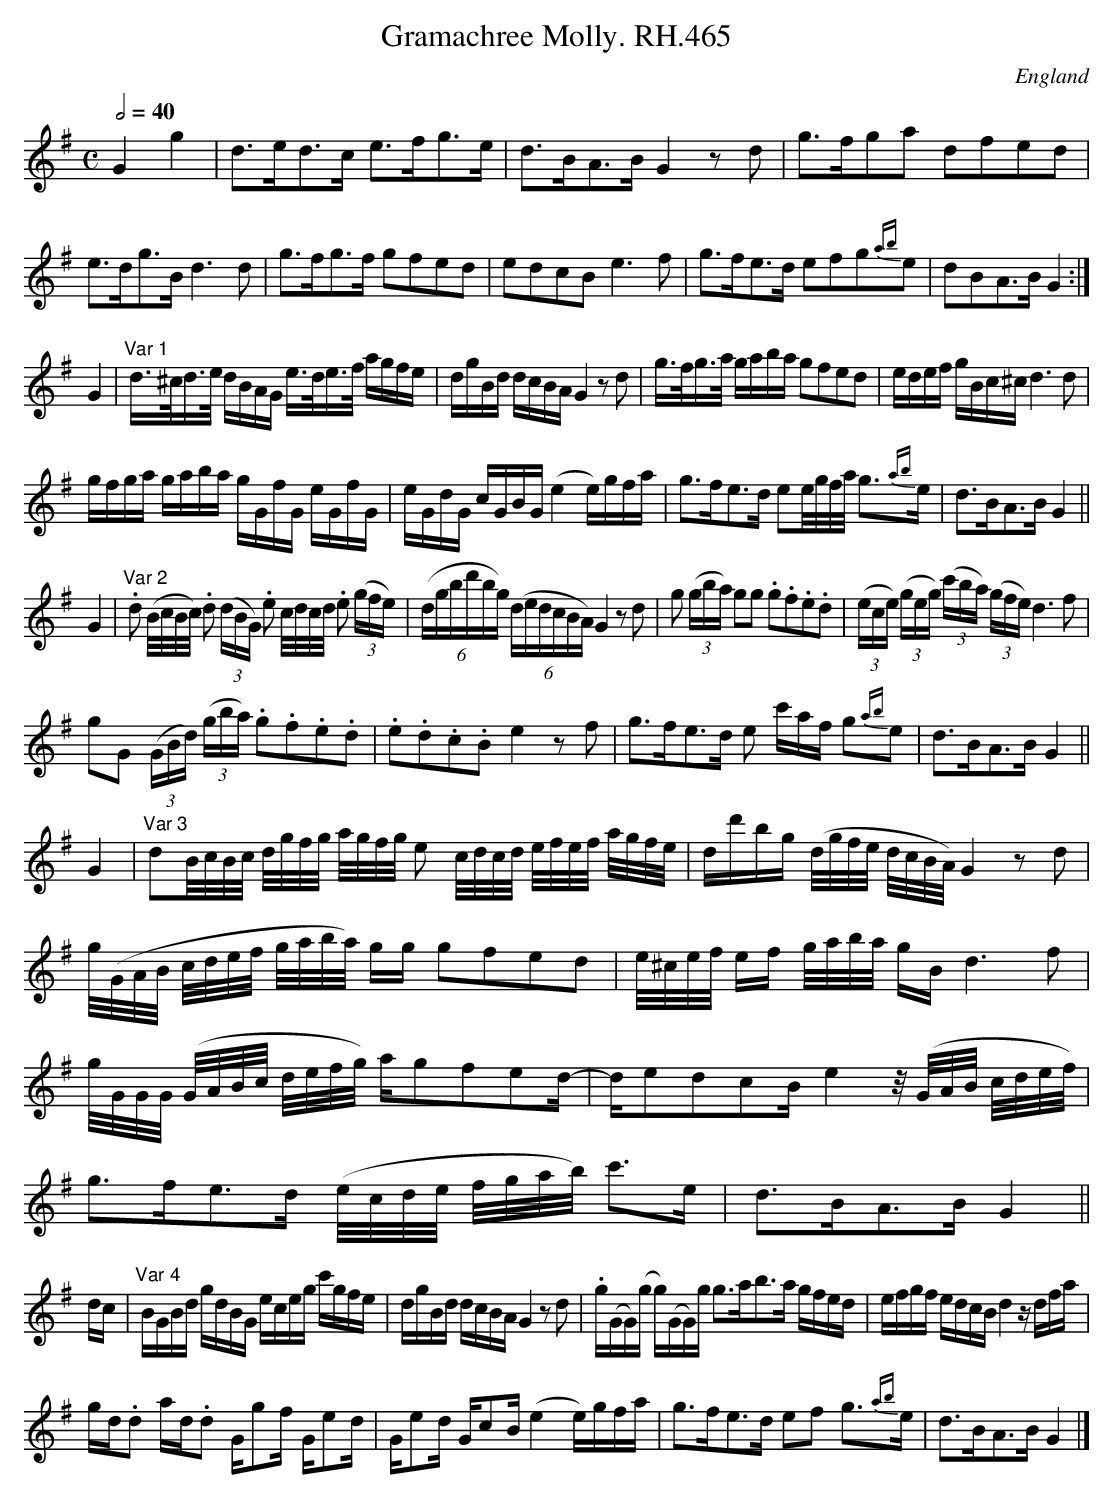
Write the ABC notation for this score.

X:1
T:Gramachree Molly. RH.465
O:England
M:C
L:1/16
Q:2/4=40
K:G
G4 g4|d3ed3c e3fg3e|d3BA3B G4z2d2|\
g3fg2a2 d2f2e2d2|e3dg3B d6d2|\
g3fg3f g2f2e2d2|e2d2c2B2 e6f2|\
g3fe3d e2f2g2{ab}e2|d2B2A3B G4:|
G4|"Var 1"d>^cd>e dBAG e>de>f agfe|dgBd dcBA G4z2d2|\
g>fg>a gaba g2f2e2d2|edef gBc^cd6d2|
gfga gaba gGfG eGfG|eGdG cGBG (e4e)gfa|\
g3fe3d e2e/g/f/a/ g3{ab}e|d3BA3B G4||
G4|"Var 2".d2 (B/c/B/c/) .d2 ((3dBG) .e2 c/d/c/d/ .e2 ((3gfe)|\
((6dgbd'bg) ((6dedcBA) G4z2d2|g2 ((3gba) g2g2 .g2.f2.e2.d2|\
((3ece) ((3geg) ((3c'ba) ((3gfe) d6f2|
g2G2 ((3GBd) ((3gba) .g2.f2.e2.d2|.e2.d2.c2.B2e4z2f2|\
g3fe3d e2 c'af g2{ab}e2|d3BA3B G4||
G4|"Var 3"d2B/c/B/c/ d/g/f/g/ a/g/f/g/\
e2 c/d/c/d/ e/f/e/f/ a/g/f/e/|\
dd'bg (d/g/f/e/ d/c/B/A/)G4z2d2|
g/(G/A/B/ c/d/e/f/ g/a/b/a/) gg \
g2f2e2d2|e/^c/e/f/ ef g/a/b/a/ gB d6f2|
g/G/G/G/ (G/A/B/c/ d/e/f/g/) ag2f2e2d-|\
de2d2c2Be4z/(G/A/B/ c/d/e/f/)|
g3fe3d (e/c/d/e/ f/g/a/b/) c'3e|d3BA3B G4||
dc|"Var 4"BGBd gdBG eceg c'gfe|dgBd dcBA G4z2d2|\
.g(GG)(g g)(GG)g g3ab3a gfed|efgf edcB d4zdfa|
gd.d2 ad.d2 Gg2f Ge2d|Ge2d Gc2B(e4e)gfa|\
g3fe3d e2f2 g3{ab}e|d3BA3B G4|]
